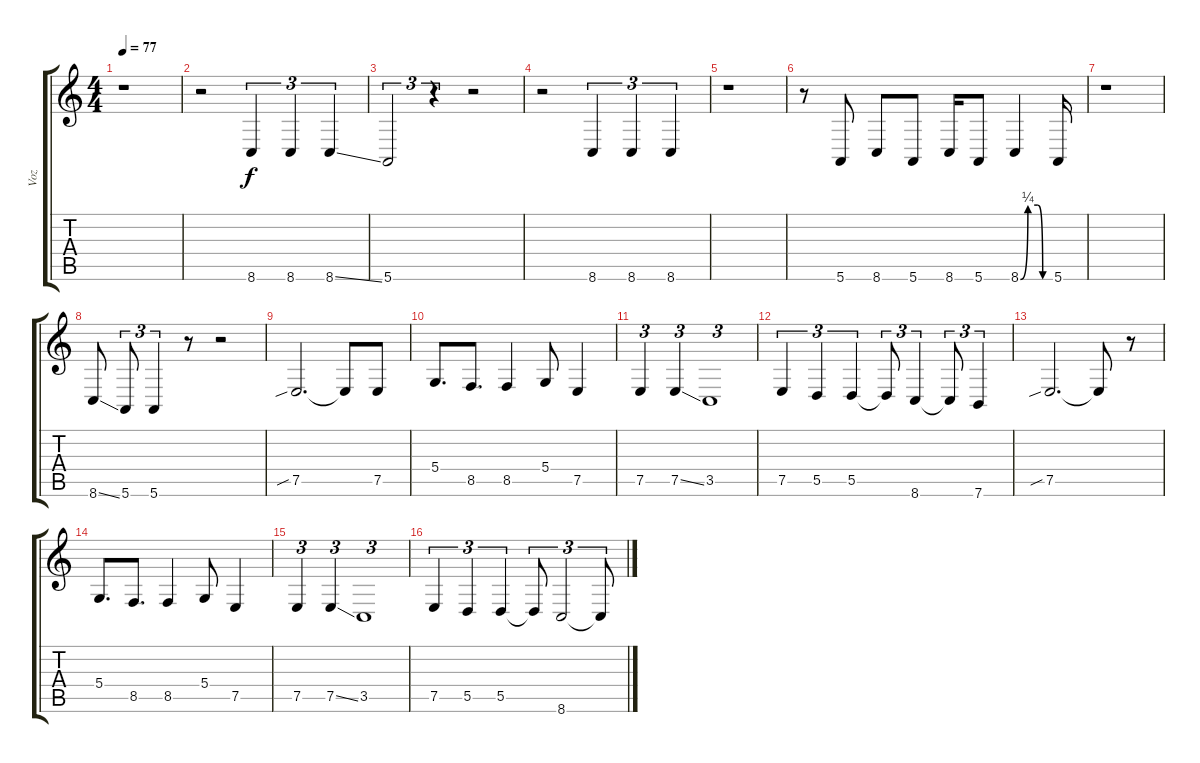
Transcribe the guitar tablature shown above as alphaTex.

\track ("Voz" "Voz") {instrument voiceoohs}
\staff {score tabs}
\tuning (E4 B3 G3 D3 A2 E2) {hide}
\ts (4 4)
\tempo 77
\clef g2
\ks c
r.1{dy f} |
r.2 8.6.4{tu (3 2)} 8.6.4{tu (3 2)} 8.6{ss}.4{tu (3 2)} |
5.6.2{tu (3 2)} r.4{tu (3 2)} r.2 |
r.2 8.6.4{tu (3 2)} 8.6.4{tu (3 2)} 8.6.4{tu (3 2)} |
r.1 |
r.8 5.6.8 8.6.8 5.6.8 8.6.16 5.6.8 8.6{be (custom 0 0 15 1 35 1 45 0 60 0)}.4 5.6.16 |
r.1 |
8.6{ss}.8 5.6.8{tu (3 2)} 5.6.4{tu (3 2)} r.8 r.2 |
7.5{sib}.2{d} 7.5{t}.8 7.5.8 |
5.4.8{d} 8.5.8{d} 8.5.4 5.4.8 7.5.4 |
7.5.4{tu (3 2)} 7.5{ss}.4{tu (3 2)} 3.5.1{tu (3 2)} |
7.5.4{tu (3 2)} 5.5.4{tu (3 2)} 5.5.4{tu (3 2)} 5.5{t}.8{tu (3 2)} 8.6.4{tu (3 2)} 8.6{t}.8{tu (3 2)} 7.6.4{tu (3 2)} |
7.5{sib}.2{d} 7.5{t}.8 r.8 |
5.4.8{d} 8.5.8{d} 8.5.4 5.4.8 7.5.4 |
7.5.4{tu (3 2)} 7.5{ss}.4{tu (3 2)} 3.5.1{tu (3 2)} |
7.5.4{tu (3 2)} 5.5.4{tu (3 2)} 5.5.4{tu (3 2)} 5.5{t}.8{tu (3 2)} 8.6.2{tu (3 2)} 8.6{t}.8{tu (3 2)}
